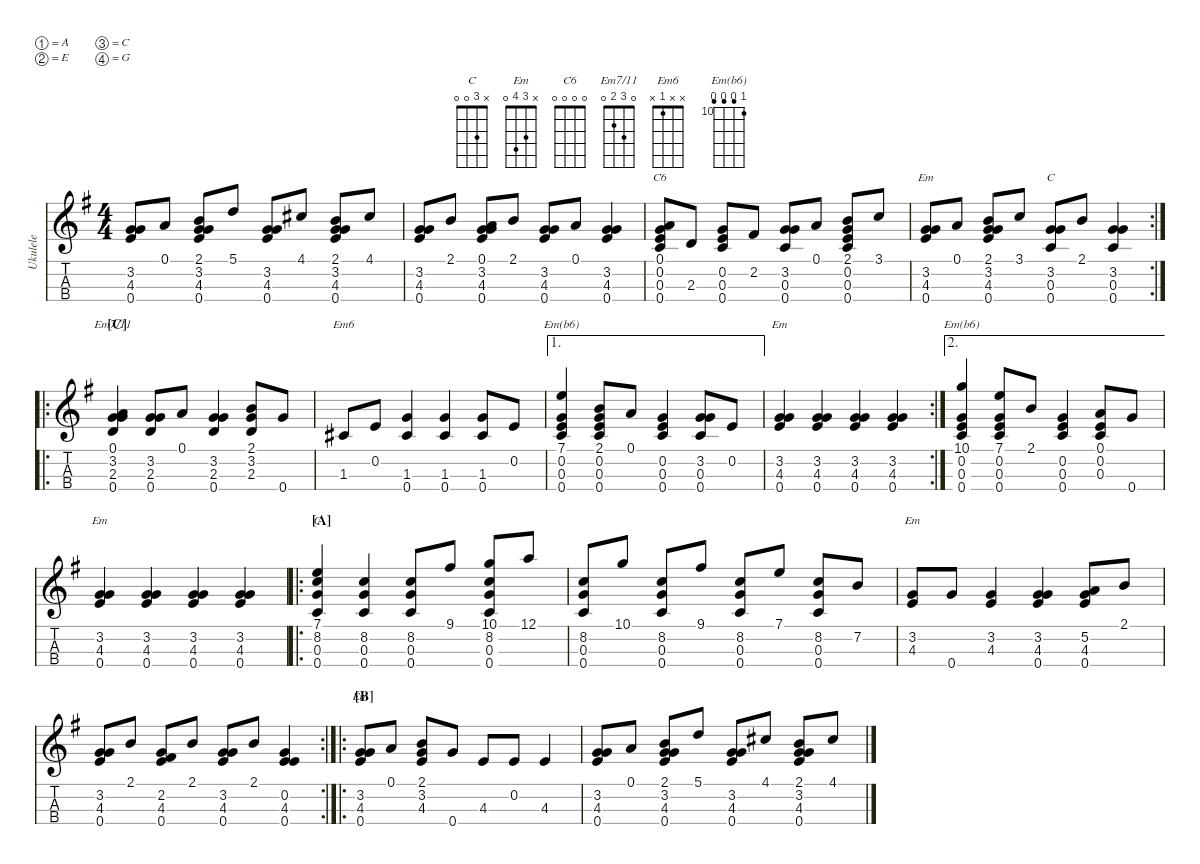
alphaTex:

\defaultSystemsLayout 4
\hideDynamics
\bracketExtendMode nobrackets
\otherSystemsTrackNameOrientation horizontal
\defaultBarNumberDisplay Hide
\track ("Ukulele" "Ukulele") {defaultSystemsLayout 4 instrument acousticguitarnylon}
\staff {score tabs}
\tuning (A4 E4 C4 G4)
\displaytranspose 0
\chord ("C" 7 8 6 6) {firstfret 7}
\chord ("Em" x 3 4 x)
\chord ("Em" x 3 4 0)
\chord ("C6" 0 0 0 0)
\chord ("C" x 3 0 0)
\chord ("Em7/11" 0 3 2 0)
\chord ("Em6" x x 1 x)
\chord ("Em(b6)" 7 6 6 6) {firstfret 7}
\chord ("Em(b6)" 10 9 9 9) {firstfret 10}
\ts (4 4)
\tempo (120 hide)
\clef g2
\ks g
(0.4{acc forcenatural} 3.2{acc forcenatural} 4.3{acc forcenatural}).8{dy mf beam Up} 0.1{acc forcenatural}.8{beam Up} (2.1{acc forcenatural} 0.4{acc forcenatural} 3.2{acc forcenatural} 4.3{acc forcenatural}).8{beam Up} 5.1{acc forcenatural}.8{beam Up} (3.2{acc forcenatural} 0.4{acc forcenatural} 4.3{acc forcenatural}).8{beam Up} 4.1{acc #}.8{beam Up} (2.1{acc forcenatural} 0.4{acc forcenatural} 3.2{acc forcenatural} 4.3{acc forcenatural}).8{beam Up} 4.1{acc #}.8{beam Up} |
(3.2{acc forcenatural} 0.4{acc forcenatural} 4.3{acc forcenatural}).8{beam Up} 2.1{acc forcenatural}.8{beam Up} (0.4{acc forcenatural} 3.2{acc forcenatural} 4.3{acc forcenatural} 0.1{acc forcenatural}).8{beam Up} 2.1{acc forcenatural}.8{beam Up} (0.4{acc forcenatural} 3.2{acc forcenatural} 4.3{acc forcenatural}).8{beam Up} 0.1{acc forcenatural}.8{beam Up} (0.4{acc forcenatural} 3.2{acc forcenatural} 4.3{acc forcenatural}).4{beam Up} |
(0.1{acc forcenatural} 0.4{acc forcenatural} 0.2{acc forcenatural} 0.3{acc forcenatural}).8{ch "C6" beam Up} 2.3{acc forcenatural}.8{beam Up} (0.4{acc forcenatural} 0.2{acc forcenatural} 0.3{acc forcenatural}).8{beam Up} 2.2{acc #}.8{beam Up} (0.4{acc forcenatural} 3.2{acc forcenatural} 0.3{acc forcenatural}).8{beam Up} 0.1{acc forcenatural}.8{beam Up} (2.1{acc forcenatural} 0.4{acc forcenatural} 0.2{acc forcenatural} 0.3{acc forcenatural}).8{beam Up} 3.1{acc forcenatural}.8{beam Up} |
\rc 2
(0.4{acc forcenatural} 3.2{acc forcenatural} 4.3{acc forcenatural}).8{ch "Em" beam Up} 0.1{acc forcenatural}.8{beam Up} (2.1{acc forcenatural} 0.4{acc forcenatural} 3.2{acc forcenatural} 4.3{acc forcenatural}).8{beam Up} 3.1{acc forcenatural}.8{beam Up} (0.3{acc forcenatural} 0.4{acc forcenatural} 3.2{acc forcenatural}).8{ch "C" beam Up} 2.1{acc forcenatural}.8{beam Up} (0.4{acc forcenatural} 3.2{acc forcenatural} 0.3{acc forcenatural}).4{beam Up} |
\ro
\section ("C" "")
(0.4{acc forcenatural} 3.2{acc forcenatural} 2.3{acc forcenatural} 0.1{acc forcenatural}).4{ch "Em7/11" beam Up} (2.3{acc forcenatural} 0.4{acc forcenatural} 3.2{acc forcenatural}).8{beam Up} 0.1{acc forcenatural}.8{beam Up} (0.4{acc forcenatural} 3.2{acc forcenatural} 2.3{acc forcenatural}).4{beam Up} (2.1{acc forcenatural} 3.2{acc forcenatural} 2.3{acc forcenatural}).8{beam Up} 0.4{acc forcenatural}.8{beam Up} |
1.3{acc #}.8{ch "Em6" beam Up} 0.2{acc forcenatural}.8{beam Up} (0.4{acc forcenatural} 1.3{acc #}).4{beam Up} (0.4{acc forcenatural} 1.3{acc #}).4{beam Up} (0.4{acc forcenatural} 1.3{acc #}).8{beam Up} 0.2{acc forcenatural}.8{beam Up} |
\ae 1
(7.1{acc forcenatural} 0.3{acc forcenatural} 0.2{acc forcenatural} 0.4{acc forcenatural}).4{ch "Em(b6)" beam Up} (0.4{acc forcenatural} 0.2{acc forcenatural} 0.3{acc forcenatural} 2.1{acc forcenatural}).8{beam Up} 0.1{acc forcenatural}.8{beam Up} (0.4{acc forcenatural} 0.2{acc forcenatural} 0.3{acc forcenatural}).4{beam Up} (0.4{acc forcenatural} 3.2{acc forcenatural} 0.3{acc forcenatural}).8{beam Up} 0.2{acc forcenatural}.8{beam Up} |
\rc 2
(4.3{acc forcenatural} 0.4{acc forcenatural} 3.2{acc forcenatural}).4{ch "Em" beam Up} (4.3{acc forcenatural} 0.4{acc forcenatural} 3.2{acc forcenatural}).4{beam Up} (4.3{acc forcenatural} 0.4{acc forcenatural} 3.2{acc forcenatural}).4{beam Up} (4.3{acc forcenatural} 0.4{acc forcenatural} 3.2{acc forcenatural}).4{beam Up} |
\ae 2
(10.1{acc forcenatural} 0.3{acc forcenatural} 0.2{acc forcenatural} 0.4{acc forcenatural}).4{ch "Em(b6)" beam Up} (0.4{acc forcenatural} 0.2{acc forcenatural} 0.3{acc forcenatural} 7.1{acc forcenatural}).8{beam Up} 2.1{acc forcenatural}.8{beam Up} (0.4{acc forcenatural} 0.2{acc forcenatural} 0.3{acc forcenatural}).4{beam Up} (0.2{acc forcenatural} 0.3{acc forcenatural} 0.1{acc forcenatural}).8{beam Up} 0.4{acc forcenatural}.8{beam Up} |
(4.3{acc forcenatural} 0.4{acc forcenatural} 3.2{acc forcenatural}).4{ch "Em" beam Up} (4.3{acc forcenatural} 0.4{acc forcenatural} 3.2{acc forcenatural}).4{beam Up} (4.3{acc forcenatural} 0.4{acc forcenatural} 3.2{acc forcenatural}).4{beam Up} (4.3{acc forcenatural} 0.4{acc forcenatural} 3.2{acc forcenatural}).4{beam Up} |
\ro
\section ("A" "")
(0.3{acc forcenatural} 8.2{acc forcenatural} 0.4{acc forcenatural} 7.1{acc forcenatural}).4{ch "C" beam Up} (0.3{acc forcenatural} 8.2{acc forcenatural} 0.4{acc forcenatural}).4{beam Up} (0.3{acc forcenatural} 8.2{acc forcenatural} 0.4{acc forcenatural}).8{beam Up} 9.1{acc #}.8{beam Up} (10.1{acc forcenatural} 8.2{acc forcenatural} 0.4{acc forcenatural} 0.3{acc forcenatural}).8{beam Up} 12.1{acc forcenatural}.8{beam Up} |
(0.3{acc forcenatural} 8.2{acc forcenatural} 0.4{acc forcenatural}).8{beam Up} 10.1{acc forcenatural}.8{beam Up} (8.2{acc forcenatural} 0.4{acc forcenatural} 0.3{acc forcenatural}).8{beam Up} 9.1{acc #}.8{beam Up} (8.2{acc forcenatural} 0.4{acc forcenatural} 0.3{acc forcenatural}).8{beam Up} 7.1{acc forcenatural}.8{beam Up} (8.2{acc forcenatural} 0.4{acc forcenatural} 0.3{acc forcenatural}).8{beam Up} 7.2{acc forcenatural}.8{beam Up} |
(3.2{acc forcenatural} 4.3{acc forcenatural}).8{ch "Em" beam Up} 0.4{acc forcenatural}.8{beam Up} (3.2{acc forcenatural} 4.3{acc forcenatural}).4{beam Up} (4.3{acc forcenatural} 3.2{acc forcenatural} 0.4{acc forcenatural}).4{beam Up} (0.4{acc forcenatural} 5.2{acc forcenatural} 4.3{acc forcenatural}).8{beam Up} 2.1{acc forcenatural}.8{beam Up} |
\rc 2
(0.4{acc forcenatural} 3.2{acc forcenatural} 4.3{acc forcenatural}).8{beam Up} 2.1{acc forcenatural}.8{beam Up} (2.2{acc #} 4.3{acc forcenatural} 0.4{acc forcenatural}).8{beam Up} 2.1{acc forcenatural}.8{beam Up} (0.4{acc forcenatural} 3.2{acc forcenatural} 4.3{acc forcenatural}).8{beam Up} 2.1{acc forcenatural}.8{beam Up} (0.4{acc forcenatural} 0.2{acc forcenatural} 4.3{acc forcenatural}).4{beam Up} |
\ro
\section ("B" "")
(0.4{acc forcenatural} 3.2{acc forcenatural} 4.3{acc forcenatural}).8{ch "Em" beam Up} 0.1{acc forcenatural}.8{beam Up} (2.1{acc forcenatural} 3.2{acc forcenatural} 4.3{acc forcenatural}).8{beam Up} 0.4{acc forcenatural}.8{beam Up} 4.3{acc forcenatural}.8{beam Up} 0.2{acc forcenatural}.8{beam Up} 4.3{acc forcenatural}.4{beam Up} |
(0.4{acc forcenatural} 3.2{acc forcenatural} 4.3{acc forcenatural}).8{beam Up} 0.1{acc forcenatural}.8{beam Up} (2.1{acc forcenatural} 0.4{acc forcenatural} 3.2{acc forcenatural} 4.3{acc forcenatural}).8{beam Up} 5.1{acc forcenatural}.8{beam Up} (3.2{acc forcenatural} 0.4{acc forcenatural} 4.3{acc forcenatural}).8{beam Up} 4.1{acc #}.8{beam Up} (2.1{acc forcenatural} 0.4{acc forcenatural} 3.2{acc forcenatural} 4.3{acc forcenatural}).8{beam Up} 4.1{acc #}.8{beam Up}
